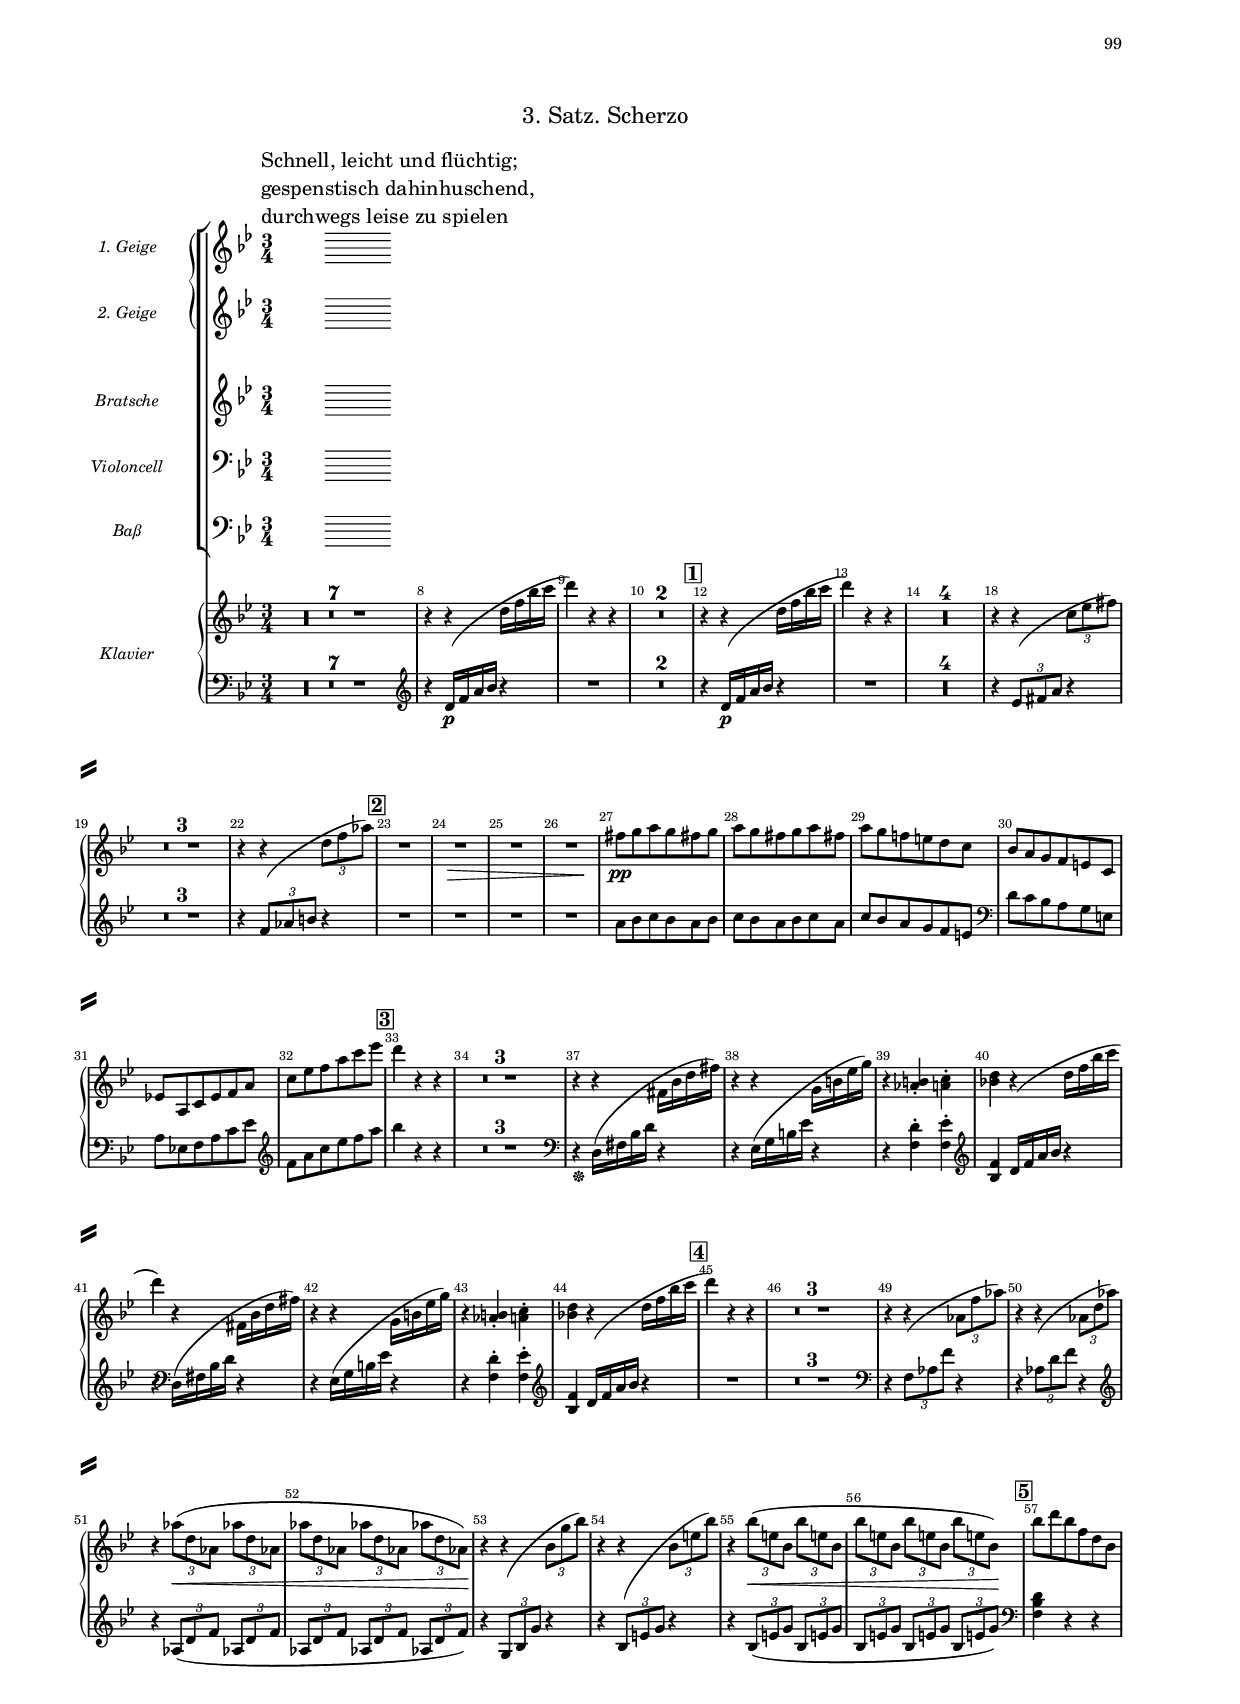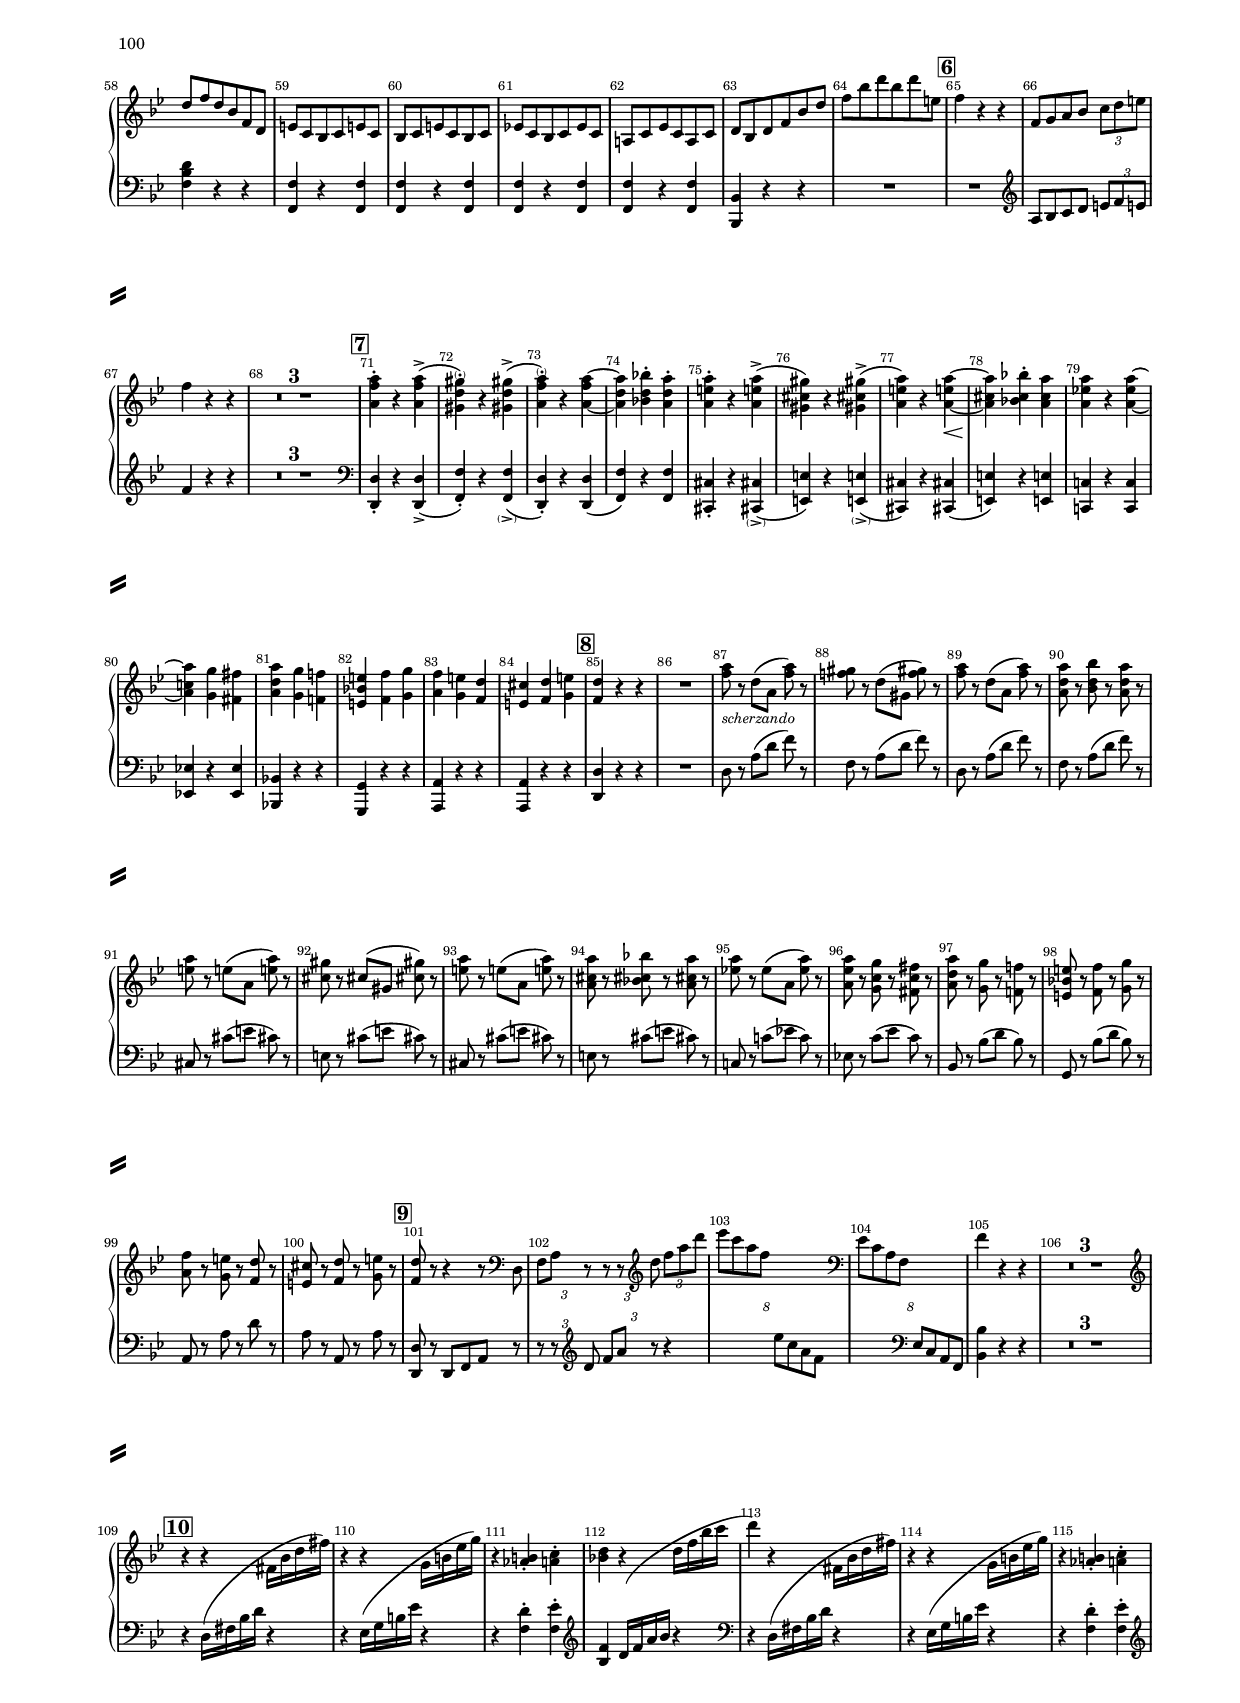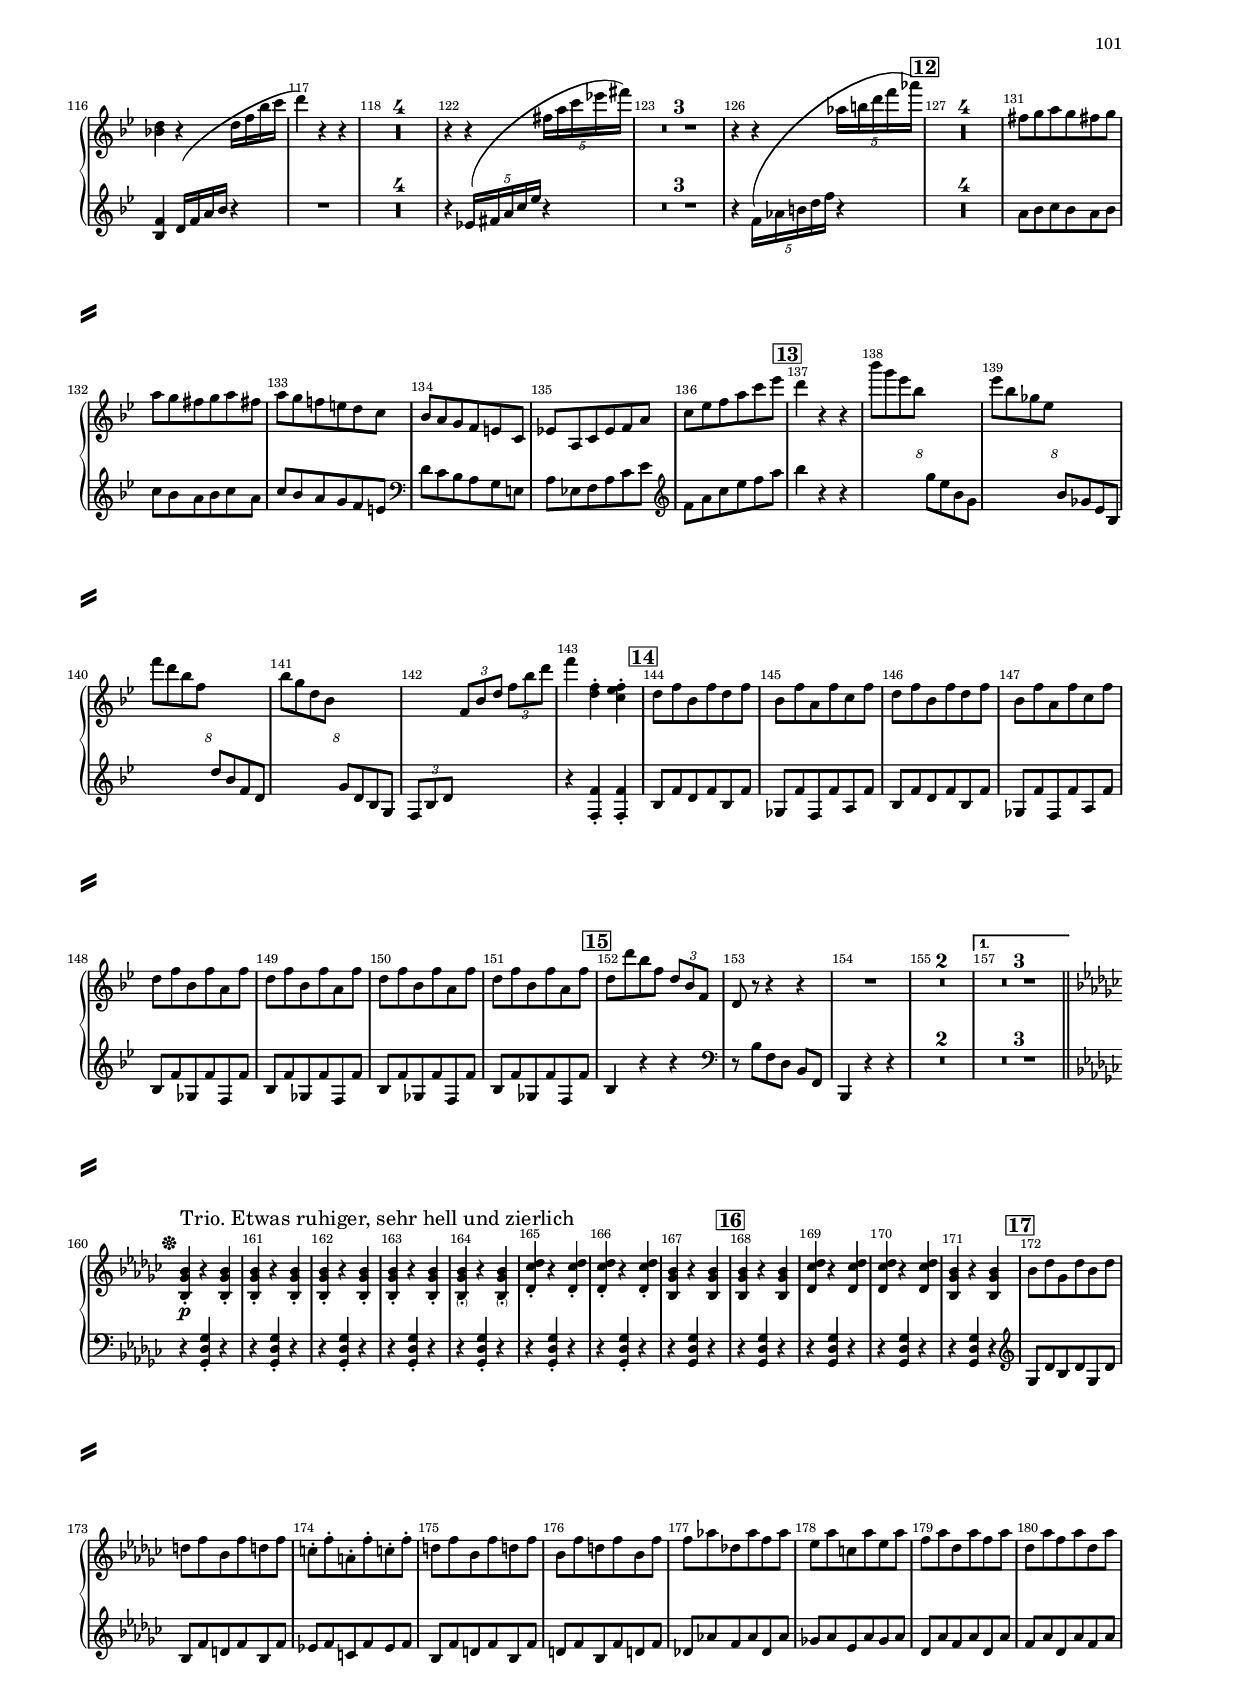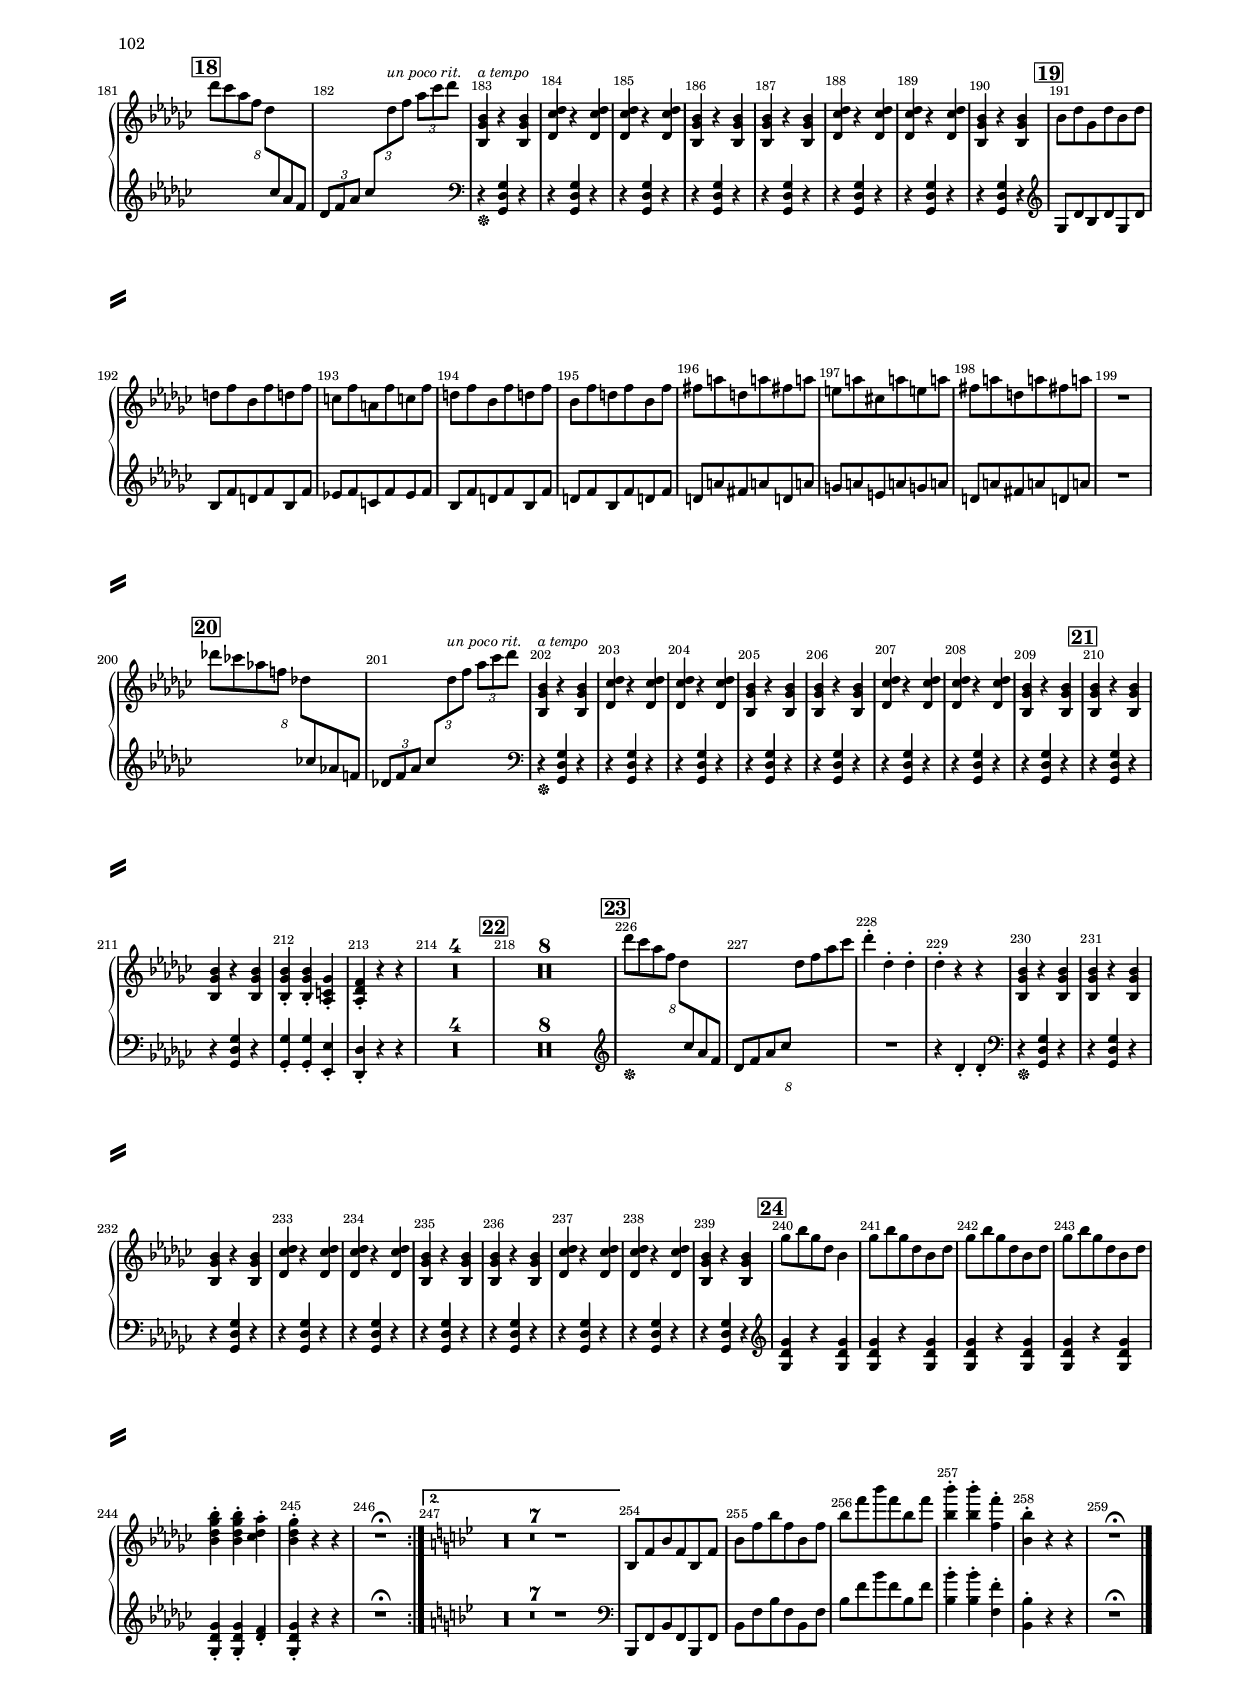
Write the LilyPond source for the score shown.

% (c) 2017 by Wolfgang Skala.
% This file is licensed under the Creative Commons Attribution-NonCommercial-ShareAlike 4.0 International License.
% To view a copy of this license, visit http://creativecommons.org/licenses/by-nc-sa/4.0/.

\version "2.18.0"

\include "../definitions.ly"

\paper { first-page-number = #99 }

#(set-global-staff-size 14.14)

\book {
	\bookpart {
		\header {
			subtitle = \markup { \vspace #3 \normal-text \larger \larger "3. Satz. Scherzo" }
			composer = \markup { \larger " " }
		}
% 		\paper { systems-per-page = #2 }
		\score {
			<<
				\new StaffGroup <<
					\new GrandStaff <<
						\new Staff {
							\set Score.voltaSpannerDuration = #(ly:make-moment 6/4)
							\set Staff.instrumentName = "1. Geige"
							\set Staff.midiInstrument = #"violin"
							\IIIViolinoI
						}
						\new Staff {
							\set Staff.instrumentName = "2. Geige"
							\set Staff.midiInstrument = #"violin"
							\IIIViolinoII
						}
					>>
					\new Staff {
						\set Staff.instrumentName = "Bratsche"
						\set Staff.midiInstrument = #"violin"
						\IIIViola
					}
					\new Staff {
						\set Staff.instrumentName = "Violoncell"
						\set Staff.midiInstrument = #"cello"
						\IIIVioloncello
					}
					\new Staff {
						\set Staff.instrumentName = "Baß"
						\set Staff.midiInstrument = #"cello"
						\IIIContrabasso
					}
				>>
				\new PianoStaff <<
					\set PianoStaff.instrumentName = "Klavier"
					\new Staff = "RH" <<
% 						\unfoldRepeats
						\IIIPianoR
					>>
					\new Staff = "LH" <<
% 						\unfoldRepeats
						\IIIPianoL
					>>
				>>
			>>
			\layout { }
% 			\midi { \tempo 2. = 60 }
		}
	}
}